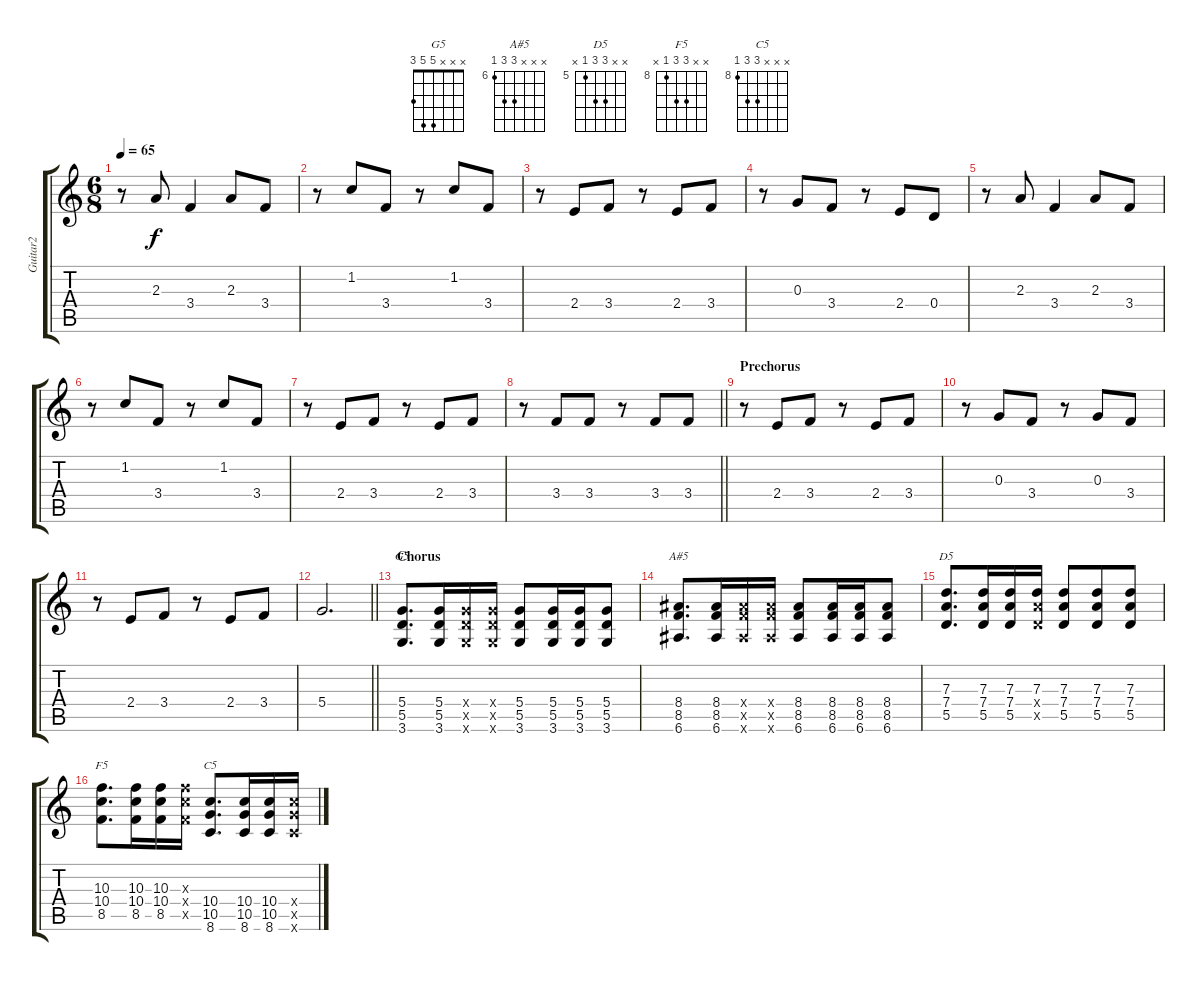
\track ("Guitar2" "Guitar2") {instrument electricguitarclean}
\staff {score tabs}
\tuning (E4 B3 G3 D3 A2 E2) {hide}
\chord ("G5" x x x 5 5 3)
\chord ("A#5" x x x 8 8 6) {firstfret 6}
\chord ("D5" x x 7 7 5 x) {firstfret 5}
\chord ("F5" x x 10 10 8 x) {firstfret 8}
\chord ("C5" x x x 10 10 8) {firstfret 8}
\ts (6 8)
\tempo 65
\clef g2
\ks c
r.8{dy f} 2.3.8 3.4.4 2.3.8 3.4.8 |
r.8 1.2.8 3.4.8 r.8 1.2.8 3.4.8 |
r.8 2.4.8 3.4.8 r.8 2.4.8 3.4.8 |
r.8 0.3.8 3.4.8 r.8 2.4.8 0.4.8 |
r.8 2.3.8 3.4.4 2.3.8 3.4.8 |
r.8 1.2.8 3.4.8 r.8 1.2.8 3.4.8 |
r.8 2.4.8 3.4.8 r.8 2.4.8 3.4.8 |
\barLineRight lightlight
r.8 3.4.8 3.4.8 r.8 3.4.8 3.4.8 |
\section ("" "Prechorus")
r.8 2.4.8 3.4.8 r.8 2.4.8 3.4.8 |
r.8 0.3.8 3.4.8 r.8 0.3.8 3.4.8 |
r.8 2.4.8 3.4.8 r.8 2.4.8 3.4.8 |
\barLineRight lightlight
5.4.2{d} |
\section ("" "Chorus")
(5.4 5.5 3.6).8{d ch "G5" volume 10 instrument overdrivenguitar} (5.4 5.5 3.6).16 (5.4{x} 5.5{x} 3.6{x}).16 (5.4{x} 5.5{x} 3.6{x}).16 (5.4 5.5 3.6).8 (5.4 5.5 3.6).16 (5.4 5.5 3.6).16 (5.4 5.5 3.6).8 |
(8.4 8.5 6.6).8{d ch "A#5" instrument overdrivenguitar} (8.4 8.5 6.6).16 (8.4{x} 8.5{x} 6.6{x}).16 (8.4{x} 8.5{x} 6.6{x}).16 (8.4 8.5 6.6).8 (8.4 8.5 6.6).16 (8.4 8.5 6.6).16 (8.4 8.5 6.6).8 |
(7.3 7.4 5.5).8{d ch "D5" instrument overdrivenguitar} (7.3 7.4 5.5).16 (7.3 7.4 5.5).16 (7.3 7.4{x} 5.5{x}).16 (7.3 7.4 5.5).8 (7.3 7.4 5.5).8 (7.3 7.4 5.5).8 |
(10.3 10.4 8.5).8{d ch "F5"} (10.3 10.4 8.5).16 (10.3 10.4 8.5).16 (10.3{x} 10.4{x} 8.5{x}).16 (10.4 10.5 8.6).8{d ch "C5"} (10.4 10.5 8.6).16 (10.4 10.5 8.6).16 (10.4{x} 10.5{x} 8.6{x}).16
